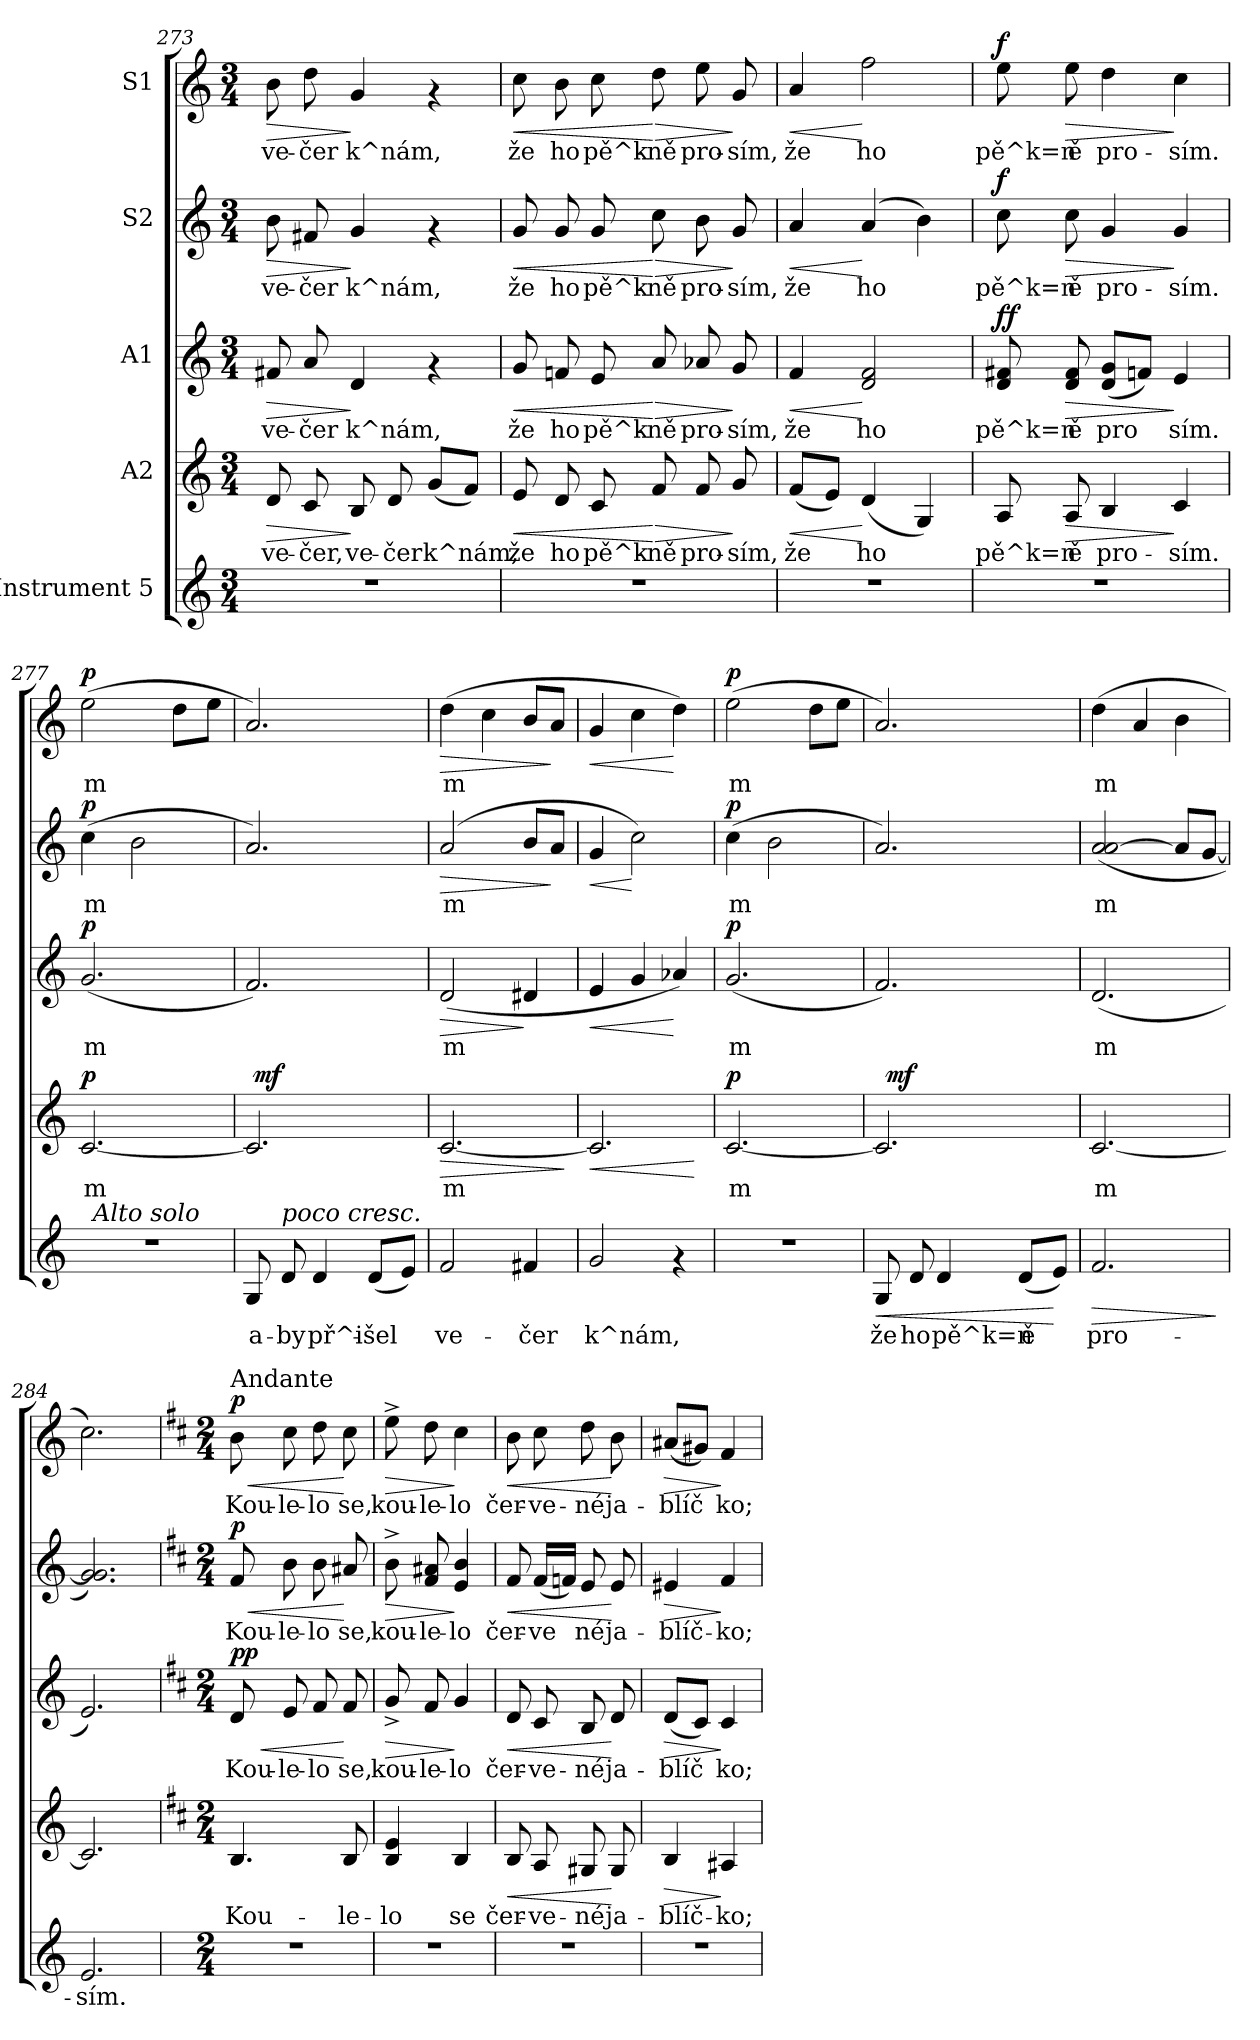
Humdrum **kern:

**kern	**text	**dynam	**kern	**text	**dynam	**kern	**text	**dynam	**kern	**text	**dynam	**kern	**text	**dynam
*part5	*part5	*part5	*part4	*part4	*part4	*part3	*part3	*part3	*part2	*part2	*part2	*part1	*part1	*part1
*staff5	*staff5	*staff5	*staff4	*staff4	*staff4	*staff3	*staff3	*staff3	*staff2	*staff2	*staff2	*staff1	*staff1	*staff1
*I"Instrument 5	*	*	*I"A2	*	*	*I"A1	*	*	*I"S2	*	*	*I"S1	*	*
!!LO:LB:g=z
*clefG2	*	*	*clefG2	*	*	*clefG2	*	*	*clefG2	*	*	*clefG2	*	*
*k[]	*	*	*k[]	*	*	*k[]	*	*	*k[]	*	*	*k[]	*	*
*C:	*	*	*C:	*	*	*C:	*	*	*C:	*	*	*C:	*	*
*M3/4	*	*	*M3/4	*	*	*M3/4	*	*	*M3/4	*	*	*M3/4	*	*
=273	=273	=273	=273	=273	=273	=273	=273	=273	=273	=273	=273	=273	=273	=273
!	!	!	!	!LO:LY:b:cj	!LO:HP:b	!	!LO:LY:b:cj	!LO:HP:b	!	!LO:LY:b:cj	!LO:HP:b	!	!LO:LY:b:cj	!LO:HP:b
2.r	.	.	8d/	ve-	>	8f#X/	ve-	>	8b\	ve-	>	8b\	ve-	>
!	!	!	!	!LO:LY:b:cj	!	!	!LO:LY:b:cj	!	!	!LO:LY:b:cj	!	!	!LO:LY:b:cj	!
.	.	.	8c/	-čer,	.	8a/	-čer	.	8f#X/	-čer	.	8dd\	-čer	.
!	!	!	!	!LO:LY:b:cj	!	!	!LO:LY:b:cj	!	!	!LO:LY:b:cj	!	!	!LO:LY:b:cj	!
.	.	.	8B/	ve-	]	4d/	k^nám,	]	4g/	k^nám,	]	4g/	k^nám,	]
!	!	!	!	!LO:LY:b:cj	!	!	!	!	!	!	!	!	!	!
.	.	.	8d/	-čer	.	.	.	.	.	.	.	.	.	.
!	!	!	!	!LO:LY:b:cj	!	!	!	!	!	!	!	!	!	!
.	.	.	(<8g/L	k^nám,	.	4rf	.	.	4rf	.	.	4rf	.	.
!	!	!	!	!LO:LY:b:cj	!	!	!	!	!	!	!	!	!	!
.	.	.	8f/J)	.	.	.	.	.	.	.	.	.	.	.
=274	=274	=274	=274	=274	=274	=274	=274	=274	=274	=274	=274	=274	=274	=274
!	!	!	!	!LO:LY:b:cj	!LO:HP:b	!	!LO:LY:b:cj	!LO:HP:b	!	!LO:LY:b:cj	!LO:HP:b	!	!LO:LY:b:cj	!LO:HP:b
2.r	.	.	8e/	že	<	8g/	že	<	8g/	že	<	8cc\	že	<
!	!	!	!	!LO:LY:b:cj	!	!	!LO:LY:b:cj	!	!	!LO:LY:b:cj	!	!	!LO:LY:b:cj	!
.	.	.	8d/	ho	.	8fn/	ho	.	8g/	ho	.	8b\	ho	.
!	!	!	!	!LO:LY:b:cj	!	!	!LO:LY:b:cj	!	!	!LO:LY:b:cj	!	!	!LO:LY:b:cj	!
.	.	.	8c/	pě^k-	.	8e/	pě^k-	.	8g/	pě^k-	.	8cc\	pě^k-	.
!	!	!	!	!LO:LY:b:cj	!LO:HP:n=1:b	!	!LO:LY:b:cj	!LO:HP:n=1:b	!	!LO:LY:b:cj	!LO:HP:n=1:b	!	!LO:LY:b:cj	!LO:HP:n=1:b
.	.	.	8f/	-ně	[ >	8a/	-ně	[ >	8cc\	-ně	[ >	8dd\	-ně	[ >
!	!	!	!	!LO:LY:b:cj	!	!	!LO:LY:b:cj	!	!	!LO:LY:b:cj	!	!	!LO:LY:b:cj	!
.	.	.	8f/	pro-	.	8a-X/	pro-	.	8b\	pro-	.	8ee\	pro-	.
!	!	!	!	!LO:LY:b:cj	!	!	!LO:LY:b:cj	!	!	!LO:LY:b:cj	!	!	!LO:LY:b:cj	!
.	.	.	8g/	-sím,	]	8g/	-sím,	]	8g/	-sím,	]	8g/	-sím,	]
=275	=275	=275	=275	=275	=275	=275	=275	=275	=275	=275	=275	=275	=275	=275
!	!	!	!	!LO:LY:b:cj	!LO:HP:b	!	!LO:LY:b:cj	!LO:HP:b	!	!LO:LY:b:cj	!LO:HP:b	!	!LO:LY:b:cj	!LO:HP:b
2.r	.	.	(<8f/L	že	<	4f/	že	<	4a/	že	<	4a/	že	<
!	!	!	!	!LO:LY:b:cj	!	!	!	!	!	!	!	!	!	!
.	.	.	8e/J)	.	.	.	.	.	.	.	.	.	.	.
!	!	!	!	!LO:LY:b:cj	!	!	!LO:LY:b:cj	!	!	!LO:LY:b:cj	!	!	!LO:LY:b:cj	!
.	.	.	(<4d/	ho	[	2f/ 2d/	ho	[	(>4a/	ho	[	2ff\	ho	[
!	!	!	!	!LO:LY:b:cj	!	!	!	!	!	!LO:LY:b:cj	!	!	!	!
.	.	.	4G/)	.	.	.	.	.	4b\)	.	.	.	.	.
=276	=276	=276	=276	=276	=276	=276	=276	=276	=276	=276	=276	=276	=276	=276
!	!	!	!	!LO:LY:b:cj	!	!	!LO:LY:b:cj	!LO:DY:a	!	!LO:LY:b:cj	!	!	!LO:LY:b:cj	!
!	!	!	!	!	!	!	!	!LO:DY:n=1:b	!	!	!LO:DY:a	!	!	!LO:DY:a
2.r	.	.	8A/	pě^k=n	.	8f#X/ 8d/	pě^k=n	f f	8cc\	pě^k=n	f	8ee\	pě^k=n	f
!	!	!	!	!LO:LY:b:cj	!LO:HP:b	!	!LO:LY:b:cj	!LO:HP:b	!	!LO:LY:b:cj	!LO:HP:b	!	!LO:LY:b:cj	!LO:HP:b
.	.	.	8A/	ě	>	8f#/ 8d/	ě	>	8cc\	ě	>	8ee\	ě	>
!	!	!	!	!LO:LY:b:cj	!	!	!LO:LY:b:cj	!	!	!LO:LY:b:cj	!	!	!LO:LY:b:cj	!
.	.	.	4B/	pro-	.	(<8g/ 8d/L	pro-	.	4g/	pro-	.	4dd\	pro-	.
!	!	!	!	!	!	!	!LO:LY:b:cj	!	!	!	!	!	!	!
.	.	.	.	.	.	8fn/J)	--	.	.	.	.	.	.	.
!	!	!	!	!LO:LY:b:cj	!	!	!LO:LY:b:cj	!	!	!LO:LY:b:cj	!	!	!LO:LY:b:cj	!
.	.	.	4c/	-sím.	]	4e/	-sím.	]	4g/	-sím.	]	4cc\	-sím.	]
!!LO:PB:g=z
=277	=277	=277	=277	=277	=277	=277	=277	=277	=277	=277	=277	=277	=277	=277
!	!	!	!	!LO:LY:b:cj	!LO:DY:a	!	!LO:LY:b:cj	!LO:DY:a	!	!LO:LY:b:cj	!LO:DY:a	!	!LO:LY:b:cj	!LO:DY:a
*^	*	*	*	*	*	*	*	*	*	*	*	*	*	*
2.r	32ryy	.	.	[<2.c/	m	p	(<2.g/	m	p	(>4cc\	m	p	(>2ee\	m	p
!	!LO:TX:a:i:t=Alto solo	!	!	!	!	!	!	!	!	!	!	!	!	!	!
.	2ryy	.	.	.	.	.	.	.	.	.	.	.	.	.	.
!	!	!	!	!	!	!	!	!	!	!	!LO:LY:b:cj	!	!	!	!
.	.	.	.	.	.	.	.	.	.	2b\	.	.	.	.	.
!	!	!	!	!	!	!	!	!	!	!	!	!	!	!LO:LY:b:cj	!
.	.	.	.	.	.	.	.	.	.	.	.	.	8dd\L	.	.
.	8..ryy	.	.	.	.	.	.	.	.	.	.	.	.	.	.
!	!	!	!	!	!	!	!	!	!	!	!	!	!	!LO:LY:b:cj	!
.	.	.	.	.	.	.	.	.	.	.	.	.	8ee\J	.	.
=278	=278	=278	=278	=278	=278	=278	=278	=278	=278	=278	=278	=278	=278	=278	=278
!	!	!LO:LY:b	!	!	!LO:LY:b:cj	!	!	!LO:LY:b:cj	!	!	!LO:LY:b:cj	!	!	!LO:LY:b:cj	!
*v	*v	*	*	*^	*	*	*	*	*	*	*	*	*	*	*
8G/	a-	.	2.c/]	64ryy	.	.	2.f/)	.	.	2.a/)	.	.	2.a/)	.	.
!	!	!	!	!	!	!LO:DY:b	!	!	!	!	!	!	!	!	!
.	.	.	.	2ryy	.	mf	.	.	.	.	.	.	.	.	.
!LO:TX:a:i:t=poco cresc.	!	!	!	!	!	!	!	!	!	!	!	!	!	!	!
!	!LO:LY:b	!	!	!	!	!	!	!	!	!	!	!	!	!	!
8d/	-by	.	.	.	.	.	.	.	.	.	.	.	.	.	.
!	!LO:LY:b	!	!	!	!	!	!	!	!	!	!	!	!	!	!
4d/	př^i-	.	.	.	.	.	.	.	.	.	.	.	.	.	.
!	!LO:LY:b	!	!	!	!	!	!	!	!	!	!	!	!	!	!
(<8d/L	-šel	.	.	.	.	.	.	.	.	.	.	.	.	.	.
.	.	.	.	8...ryy	.	.	.	.	.	.	.	.	.	.	.
!	!LO:LY:b	!	!	!	!	!	!	!	!	!	!	!	!	!	!
8e/J)	.	.	.	.	.	.	.	.	.	.	.	.	.	.	.
=279	=279	=279	=279	=279	=279	=279	=279	=279	=279	=279	=279	=279	=279	=279	=279
!	!LO:LY:b	!	!	!	!LO:LY:b:cj	!LO:HP:b	!	!LO:LY:b:cj	!LO:HP:b	!	!LO:LY:b:cj	!LO:HP:b	!	!LO:LY:b:cj	!LO:HP:b
*	*	*	*v	*v	*	*	*	*	*	*	*	*	*	*	*
2f/	ve-	.	[<2.c/	m	>	(<2d/	m	>	(>2a/	m	>	(>4dd\	m	>
!	!	!	!	!	!	!	!	!	!	!	!	!	!LO:LY:b:cj	!
.	.	.	.	.	.	.	.	.	.	.	.	4cc\	.	.
!	!LO:LY:b	!	!	!	!	!	!LO:LY:b:cj	!	!	!LO:LY:b:cj	!	!	!LO:LY:b:cj	!
4f#X/	-čer	.	.	.	.	4d#X/	.	]	8b/L	.	.	8b/L	.	.
!	!	!	!	!	!	!	!	!	!	!LO:LY:b:cj	!	!	!LO:LY:b:cj	!
.	.	.	.	.	.	.	.	.	8a/J	.	]	8a/J	.	]
.	.	.	.	.	]	.	.	.	.	.	.	.	.	.
=280	=280	=280	=280	=280	=280	=280	=280	=280	=280	=280	=280	=280	=280	=280
!	!LO:LY:b	!	!	!LO:LY:b:cj	!LO:HP:b	!	!LO:LY:b:cj	!LO:HP:b	!	!LO:LY:b:cj	!LO:HP:b	!	!LO:LY:b:cj	!LO:HP:b
2g/	k^nám,	.	2.c/]	.	<	4e/	.	<	4g/	.	<	4g/	.	<
!	!	!	!	!	!	!	!LO:LY:b:cj	!	!	!LO:LY:b:cj	!	!	!LO:LY:b:cj	!
.	.	.	.	.	.	4g/	.	.	2cc\)	.	[	4cc\	.	.
!	!	!	!	!	!	!	!LO:LY:b:cj	!	!	!	!	!	!LO:LY:b:cj	!
4rf	.	.	.	.	.	4a-X/)	.	[	.	.	.	4dd\)	.	[
.	.	.	.	.	[	.	.	.	.	.	.	.	.	.
=281	=281	=281	=281	=281	=281	=281	=281	=281	=281	=281	=281	=281	=281	=281
!	!	!	!	!LO:LY:b:cj	!LO:DY:a	!	!LO:LY:b:cj	!LO:DY:a	!	!LO:LY:b:cj	!LO:DY:a	!	!LO:LY:b:cj	!LO:DY:a
2.r	.	.	[<2.c/	m	p	(<2.g/	m	p	(>4cc\	m	p	(>2ee\	m	p
!	!	!	!	!	!	!	!	!	!	!LO:LY:b:cj	!	!	!	!
.	.	.	.	.	.	.	.	.	2b\	.	.	.	.	.
!	!	!	!	!	!	!	!	!	!	!	!	!	!LO:LY:b:cj	!
.	.	.	.	.	.	.	.	.	.	.	.	8dd\L	.	.
!	!	!	!	!	!	!	!	!	!	!	!	!	!LO:LY:b:cj	!
.	.	.	.	.	.	.	.	.	.	.	.	8ee\J	.	.
=282	=282	=282	=282	=282	=282	=282	=282	=282	=282	=282	=282	=282	=282	=282
!	!LO:LY:b	!LO:HP:b	!	!LO:LY:b:cj	!	!	!LO:LY:b:cj	!	!	!LO:LY:b:cj	!	!	!LO:LY:b:cj	!
*	*	*	*^	*	*	*	*	*	*	*	*	*	*	*
8G/	že	<	2.c/]	32ryy	.	.	2.f/)	.	.	2.a/)	.	.	2.a/)	.	.
!	!	!	!	!	!	!LO:DY:b	!	!	!	!	!	!	!	!	!
.	.	.	.	2ryy	.	mf	.	.	.	.	.	.	.	.	.
!	!LO:LY:b	!	!	!	!	!	!	!	!	!	!	!	!	!	!
8d/	ho	.	.	.	.	.	.	.	.	.	.	.	.	.	.
!	!LO:LY:b	!	!	!	!	!	!	!	!	!	!	!	!	!	!
4d/	pě^k=n	.	.	.	.	.	.	.	.	.	.	.	.	.	.
!	!LO:LY:b	!	!	!	!	!	!	!	!	!	!	!	!	!	!
(<8d/L	ě	.	.	.	.	.	.	.	.	.	.	.	.	.	.
.	.	.	.	8..ryy	.	.	.	.	.	.	.	.	.	.	.
!	!LO:LY:b	!	!	!	!	!	!	!	!	!	!	!	!	!	!
8e/J)	.	[	.	.	.	.	.	.	.	.	.	.	.	.	.
=283	=283	=283	=283	=283	=283	=283	=283	=283	=283	=283	=283	=283	=283	=283	=283
!	!LO:LY:b	!LO:HP:b	!	!	!LO:LY:b:cj	!	!	!LO:LY:b:cj	!	!	!LO:LY:b:cj	!	!	!LO:LY:b:cj	!
*	*	*	*v	*v	*	*	*	*	*	*	*	*	*	*	*
2.f/	pro-	>	[<2.c/	m	.	(<2.d/	m	.	(<2a/ [<2a/	m	.	(>4dd\	m	.
!	!	!	!	!	!	!	!	!	!	!	!	!	!LO:LY:b:cj	!
.	.	.	.	.	.	.	.	.	.	.	.	4a/	.	.
!	!	!	!	!	!	!	!	!	!	!LO:LY:b:cj	!	!	!LO:LY:b:cj	!
.	.	.	.	.	.	.	.	.	8a/L]	.	.	4b\	.	.
!	!	!	!	!	!	!	!	!	!	!LO:LY:b:cj	!	!	!	!
.	.	.	.	.	.	.	.	.	[<8g/J	.	.	.	.	.
.	.	]	.	.	.	.	.	.	.	.	.	.	.	.
=284	=284	=284	=284	=284	=284	=284	=284	=284	=284	=284	=284	=284	=284	=284
!	!LO:LY:b	!	!	!LO:LY:b:cj	!	!	!LO:LY:b:cj	!	!	!LO:LY:b:cj	!	!	!LO:LY:b:cj	!
2.e/	-sím.	.	2.c/]	.	.	2.e/)	.	.	2.g/ 2.g/])	.	.	2.cc\)	.	.
!!LO:PB:g=z
=285!	=285!	=285!	=285!	=285!	=285!	=285!	=285!	=285!	=285!	=285!	=285!	=285!	=285!	=285!
*	*	*	*k[f#c#]	*	*	*k[f#c#]	*	*	*k[f#c#]	*	*	*k[f#c#]	*	*
*	*	*	*D:	*	*	*D:	*	*	*D:	*	*	*D:	*	*
*M2/4	*	*	*M2/4	*	*	*M2/4	*	*	*M2/4	*	*	*M2/4	*	*
!	!	!	!	!	!	!	!	!	!	!	!	!LO:TX:a:t=Andante	!	!
!	!	!	!	!LO:LY:b:cj	!	!	!LO:LY:b:cj	!LO:HP:b	!	!LO:LY:b:cj	!LO:HP:b	!	!LO:LY:b:cj	!LO:HP:b
!	!	!	!	!	!	!	!	!LO:DY:n=1:a	!	!	!	!	!	!
!	!	!	!	!	!	!	!	!LO:DY:n=2:b	!	!	!LO:DY:n=1:a	!	!	!LO:DY:n=1:a
2r	.	.	4.B/	Kou-	.	8d/	Kou-	< p p	8f#/	Kou-	< p	8b\	Kou-	< p
!	!	!	!	!	!	!	!LO:LY:b:cj	!	!	!LO:LY:b:cj	!	!	!LO:LY:b:cj	!
.	.	.	.	.	.	8e/	-le-	.	8b\	-le-	.	8cc#\	-le-	.
!	!	!	!	!	!	!	!LO:LY:b:cj	!	!	!LO:LY:b:cj	!	!	!LO:LY:b:cj	!
.	.	.	.	.	.	8f#/	-lo	.	8b\	-lo	.	8dd\	-lo	.
!	!	!	!	!LO:LY:b:cj	!	!	!LO:LY:b:cj	!	!	!LO:LY:b:cj	!	!	!LO:LY:b:cj	!
.	.	.	8B/	-le-	.	8f#/	se,	[	8a#X/	se,	[	8cc#\	se,	[
=286	=286	=286	=286	=286	=286	=286	=286	=286	=286	=286	=286	=286	=286	=286
!	!	!	!	!LO:LY:b:cj	!	!	!LO:LY:b:cj	!LO:HP:b	!	!LO:LY:b:cj	!LO:HP:b	!	!LO:LY:b:cj	!LO:HP:b
2r	.	.	4e/ 4B/	-lo	.	8g^>/	kou-	>	8b^>\	kou-	>	8ee^>\	kou-	>
!	!	!	!	!	!	!	!LO:LY:b:cj	!	!	!LO:LY:b:cj	!	!	!LO:LY:b:cj	!
.	.	.	.	.	.	8f#/	-le-	.	8a#X/ 8f#/	-le-	.	8dd\	-le-	.
!	!	!	!	!LO:LY:b:cj	!	!	!LO:LY:b:cj	!	!	!LO:LY:b:cj	!	!	!LO:LY:b:cj	!
.	.	.	4B/	se	.	4g/	-lo	]	4b/ 4e/	-lo	]	4cc#\	-lo	]
=287	=287	=287	=287	=287	=287	=287	=287	=287	=287	=287	=287	=287	=287	=287
!	!	!	!	!LO:LY:b:cj	!LO:HP:b	!	!LO:LY:b:cj	!LO:HP:b	!	!LO:LY:b:cj	!LO:HP:b	!	!LO:LY:b:cj	!LO:HP:b
2r	.	.	8B/	čer-	<	8d/	čer-	<	8f#/	čer-	<	8b\	čer-	<
!	!	!	!	!LO:LY:b:cj	!	!	!LO:LY:b:cj	!	!	!LO:LY:b:cj	!	!	!LO:LY:b:cj	!
.	.	.	8A/	-ve-	.	8c#/	-ve-	.	(<16f#/L	-ve-	.	8cc#\	-ve-	.
!	!	!	!	!	!	!	!	!	!	!LO:LY:b:cj	!	!	!	!
.	.	.	.	.	.	.	.	.	16fn/J)	--	.	.	.	.
!	!	!	!	!LO:LY:b:cj	!	!	!LO:LY:b:cj	!	!	!LO:LY:b:cj	!	!	!LO:LY:b:cj	!
.	.	.	8G#X/	-né	.	8B/	-né	.	8e/	-né	.	8dd\	-né	.
!	!	!	!	!LO:LY:b:cj	!	!	!LO:LY:b:cj	!	!	!LO:LY:b:cj	!	!	!LO:LY:b:cj	!
.	.	.	8G#/	ja-	[	8d/	ja-	[	8e/	ja-	[	8b\	ja-	[
=288	=288	=288	=288	=288	=288	=288	=288	=288	=288	=288	=288	=288	=288	=288
!	!	!	!	!LO:LY:b:cj	!LO:HP:b	!	!LO:LY:b:cj	!LO:HP:b	!	!LO:LY:b:cj	!LO:HP:b	!	!LO:LY:b:cj	!LO:HP:b
2r	.	.	4B/	-blíč-	>	(>8d/L	-blíč-	>	4e#X/	-blíč-	>	(<8a#X/L	-blíč-	>
!	!	!	!	!	!	!	!LO:LY:b:cj	!	!	!	!	!	!LO:LY:b:cj	!
.	.	.	.	.	.	8c#/J)	--	.	.	.	.	8g#X/J)	--	.
!	!	!	!	!LO:LY:b:cj	!	!	!LO:LY:b:cj	!	!	!LO:LY:b:cj	!	!	!LO:LY:b:cj	!
.	.	.	4A#X/	-ko;	]	4c#/	-ko;	]	4f#/	-ko;	]	4f#/	-ko;	]
=	=	=	=	=	=	=	=	=	=	=	=	=	=	=
*-	*-	*-	*-	*-	*-	*-	*-	*-	*-	*-	*-	*-	*-	*-
